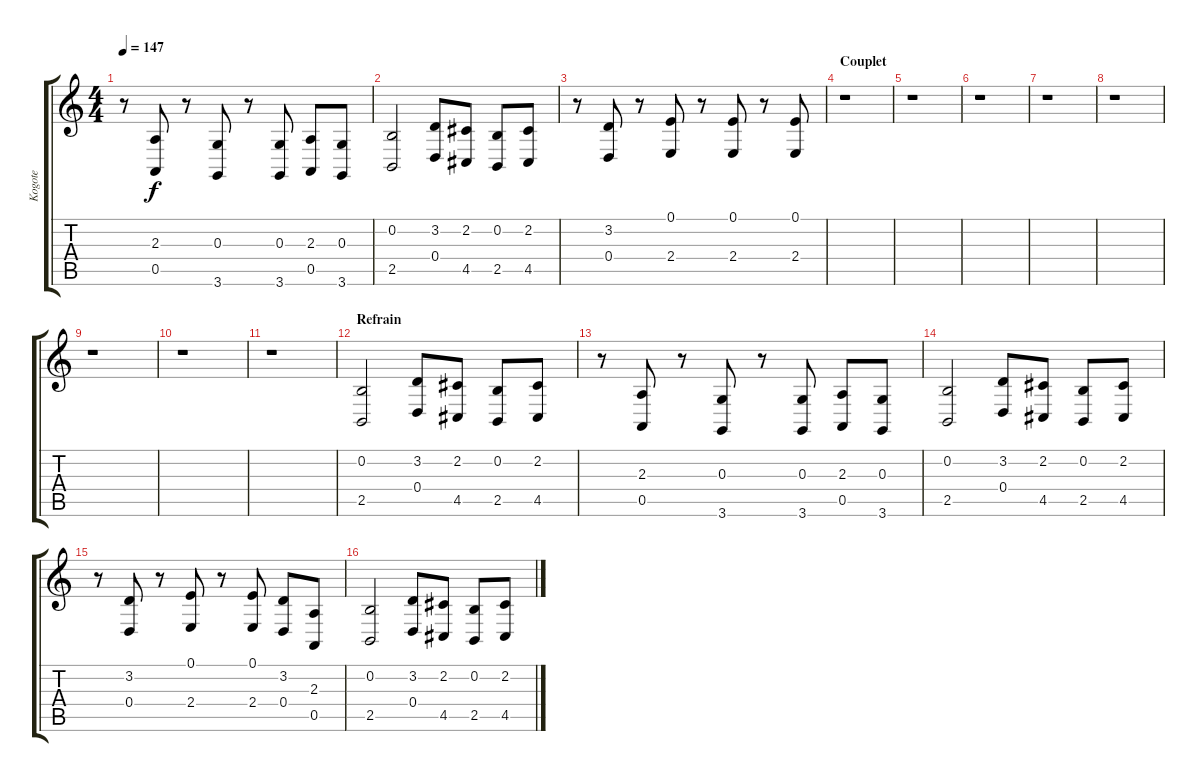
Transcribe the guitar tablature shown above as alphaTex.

\track ("Kogote" "Kogote") {instrument brasssection}
\staff {score tabs}
\tuning (E4 B3 G3 D3 A2 E2) {hide}
\ts (4 4)
\tempo 147
\clef g2
\ks c
r.8{dy f} (2.3 0.5).8 r.8 (0.3 3.6).8 r.8 (0.3 3.6).8 (2.3 0.5).8 (0.3 3.6).8 |
(0.2 2.5).2 (3.2 0.4).8 (2.2 4.5).8 (0.2 2.5).8 (2.2 4.5).8 |
r.8 (3.2 0.4).8 r.8 (0.1 2.4).8 r.8 (0.1 2.4).8 r.8 (0.1 2.4).8 |
\section ("" "Couplet")
r.1 |
r.1 |
r.1 |
r.1 |
r.1 |
r.1 |
r.1 |
r.1 |
\section ("" "Refrain")
(0.2 2.5).2 (3.2 0.4).8 (2.2 4.5).8 (0.2 2.5).8 (2.2 4.5).8 |
r.8 (2.3 0.5).8 r.8 (0.3 3.6).8 r.8 (0.3 3.6).8 (2.3 0.5).8 (0.3 3.6).8 |
(0.2 2.5).2 (3.2 0.4).8 (2.2 4.5).8 (0.2 2.5).8 (2.2 4.5).8 |
r.8 (3.2 0.4).8 r.8 (0.1 2.4).8 r.8 (0.1 2.4).8 (3.2 0.4).8 (2.3 0.5).8 |
(0.2 2.5).2 (3.2 0.4).8 (2.2 4.5).8 (0.2 2.5).8 (2.2 4.5).8
